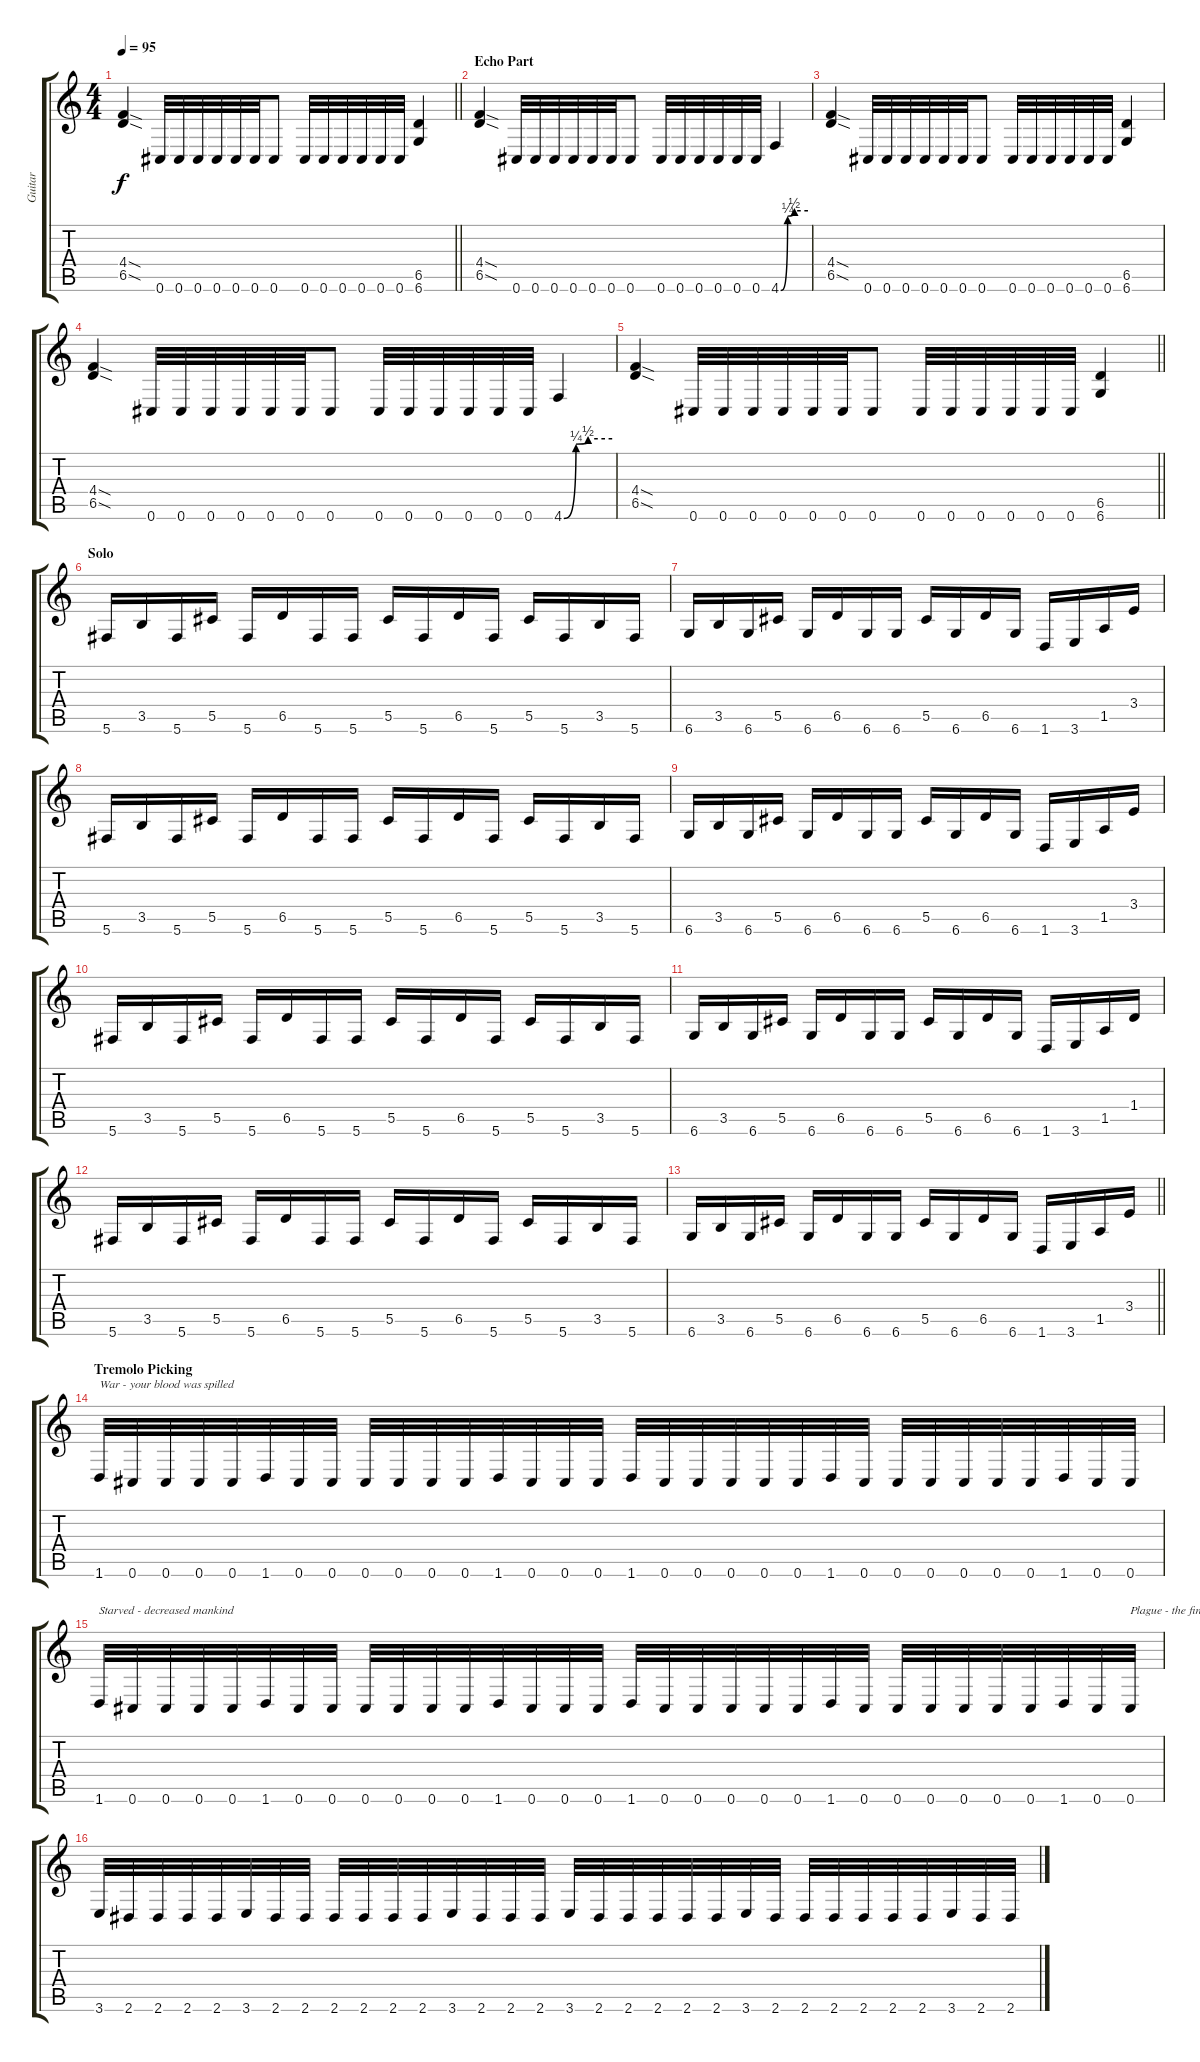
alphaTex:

\track ("Guitar " "Guitar ") {instrument distortionguitar}
\staff {score tabs}
\tuning (Eb4 Bb3 Gb3 Db3 Ab2 Db2) {hide}
\ts (4 4)
\tempo 95
\clef g2
\barLineRight lightlight
\ks c
(4.4{sod} 6.5{sod}).4{dy f} 0.6.32 0.6.32 0.6.32 0.6.32 0.6.32 0.6.32 0.6.8 0.6.32 0.6.32 0.6.32 0.6.32 0.6.32 0.6.32 (6.5 6.6).4 |
\section ("" "Echo Part")
(4.4{sod} 6.5{sod}).4 0.6.32 0.6.32 0.6.32 0.6.32 0.6.32 0.6.32 0.6.8 0.6.32 0.6.32 0.6.32 0.6.32 0.6.32 0.6.32 4.6{be (custom 0 0 15 1 30 2 60 2)}.4 |
(4.4{sod} 6.5{sod}).4 0.6.32 0.6.32 0.6.32 0.6.32 0.6.32 0.6.32 0.6.8 0.6.32 0.6.32 0.6.32 0.6.32 0.6.32 0.6.32 (6.5 6.6).4 |
(4.4{sod} 6.5{sod}).4 0.6.32 0.6.32 0.6.32 0.6.32 0.6.32 0.6.32 0.6.8 0.6.32 0.6.32 0.6.32 0.6.32 0.6.32 0.6.32 4.6{be (custom 0 0 15 1 30 2 60 2)}.4 |
\barLineRight lightlight
(4.4{sod} 6.5{sod}).4 0.6.32 0.6.32 0.6.32 0.6.32 0.6.32 0.6.32 0.6.8 0.6.32 0.6.32 0.6.32 0.6.32 0.6.32 0.6.32 (6.5 6.6).4 |
\section ("" "Solo")
5.6.16 3.5.16 5.6.16 5.5.16 5.6.16 6.5.16 5.6.16 5.6.16 5.5.16 5.6.16 6.5.16 5.6.16 5.5.16 5.6.16 3.5.16 5.6.16 |
6.6.16 3.5.16 6.6.16 5.5.16 6.6.16 6.5.16 6.6.16 6.6.16 5.5.16 6.6.16 6.5.16 6.6.16 1.6.16 3.6.16 1.5.16 3.4.16 |
5.6.16 3.5.16 5.6.16 5.5.16 5.6.16 6.5.16 5.6.16 5.6.16 5.5.16 5.6.16 6.5.16 5.6.16 5.5.16 5.6.16 3.5.16 5.6.16 |
6.6.16 3.5.16 6.6.16 5.5.16 6.6.16 6.5.16 6.6.16 6.6.16 5.5.16 6.6.16 6.5.16 6.6.16 1.6.16 3.6.16 1.5.16 3.4.16 |
5.6.16 3.5.16 5.6.16 5.5.16 5.6.16 6.5.16 5.6.16 5.6.16 5.5.16 5.6.16 6.5.16 5.6.16 5.5.16 5.6.16 3.5.16 5.6.16 |
6.6.16 3.5.16 6.6.16 5.5.16 6.6.16 6.5.16 6.6.16 6.6.16 5.5.16 6.6.16 6.5.16 6.6.16 1.6.16 3.6.16 1.5.16 1.4.16 |
5.6.16 3.5.16 5.6.16 5.5.16 5.6.16 6.5.16 5.6.16 5.6.16 5.5.16 5.6.16 6.5.16 5.6.16 5.5.16 5.6.16 3.5.16 5.6.16 |
\barLineRight lightlight
6.6.16 3.5.16 6.6.16 5.5.16 6.6.16 6.5.16 6.6.16 6.6.16 5.5.16 6.6.16 6.5.16 6.6.16 1.6.16 3.6.16 1.5.16 3.4.16 |
\section ("" "Tremolo Picking")
1.6.32{txt "War - your blood was spilled"} 0.6.32 0.6.32 0.6.32 0.6.32 1.6.32 0.6.32 0.6.32 0.6.32 0.6.32 0.6.32 0.6.32 1.6.32 0.6.32 0.6.32 0.6.32 1.6.32 0.6.32 0.6.32 0.6.32 0.6.32 0.6.32 1.6.32 0.6.32 0.6.32 0.6.32 0.6.32 0.6.32 0.6.32 1.6.32 0.6.32 0.6.32 |
1.6.32{txt "Starved - decreased mankind"} 0.6.32 0.6.32 0.6.32 0.6.32 1.6.32 0.6.32 0.6.32 0.6.32 0.6.32 0.6.32 0.6.32 1.6.32 0.6.32 0.6.32 0.6.32 1.6.32 0.6.32 0.6.32 0.6.32 0.6.32 0.6.32 1.6.32 0.6.32 0.6.32 0.6.32 0.6.32 0.6.32 0.6.32 1.6.32 0.6.32 0.6.32{txt "Plague - the final strike"} |
3.6.32 2.6.32 2.6.32 2.6.32 2.6.32 3.6.32 2.6.32 2.6.32 2.6.32 2.6.32 2.6.32 2.6.32 3.6.32 2.6.32 2.6.32 2.6.32 3.6.32 2.6.32 2.6.32 2.6.32 2.6.32 2.6.32 3.6.32 2.6.32 2.6.32 2.6.32 2.6.32 2.6.32 2.6.32 3.6.32 2.6.32 2.6.32
